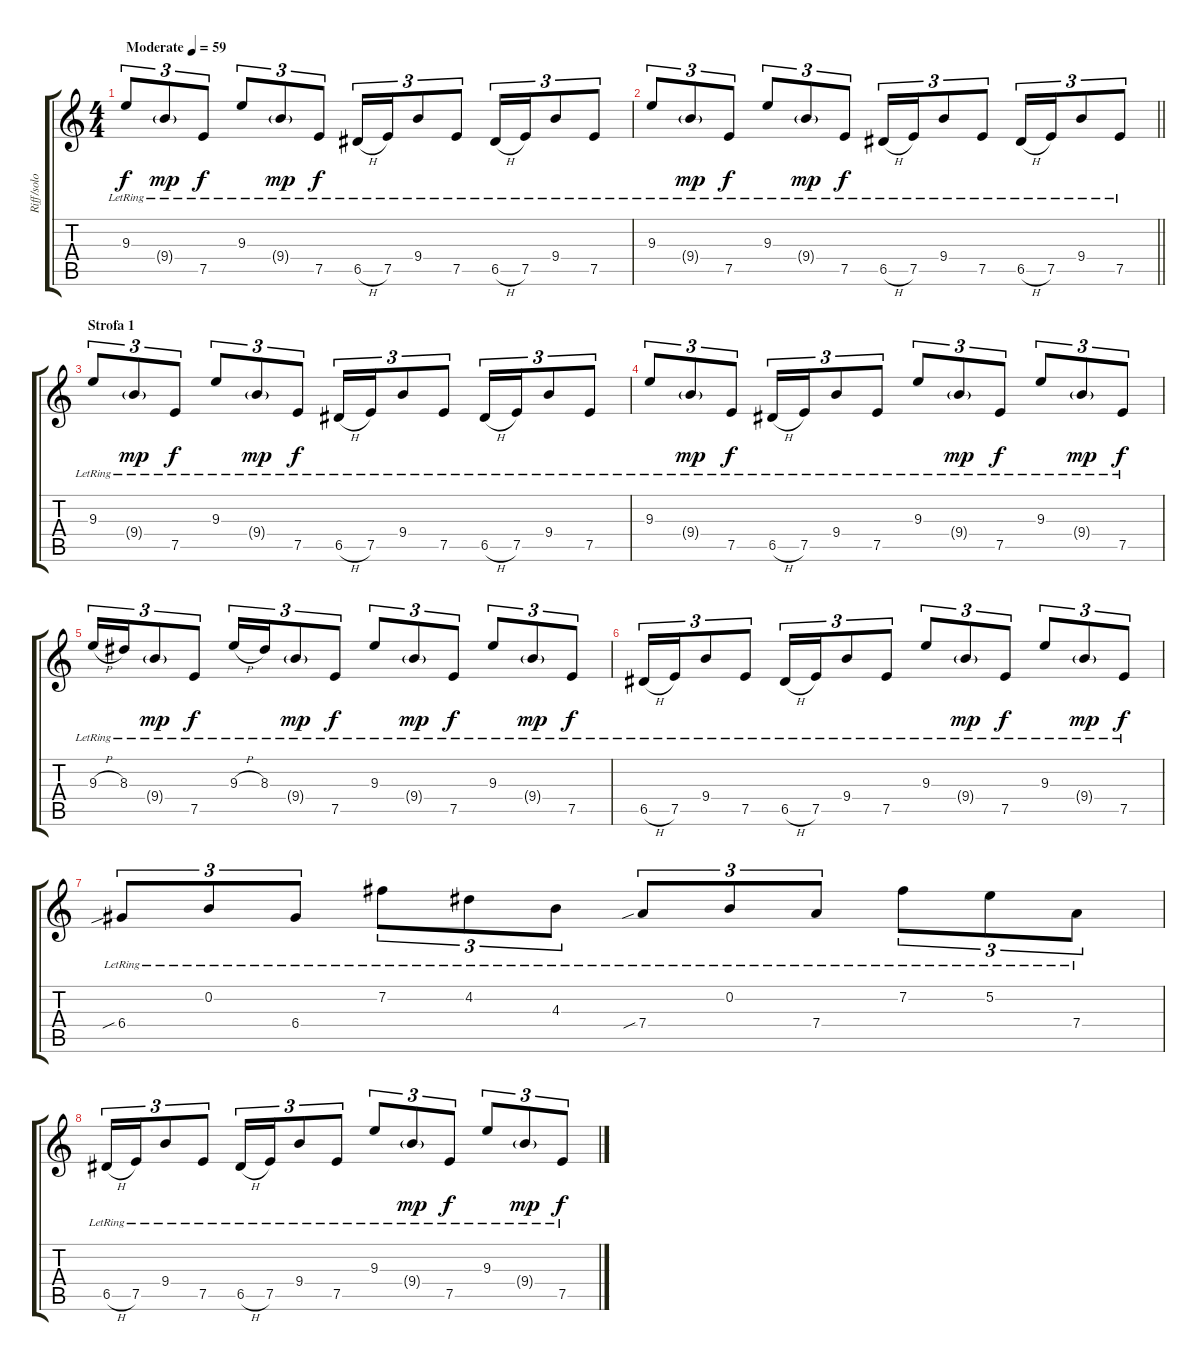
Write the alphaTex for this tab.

\track ("Riff/solo" "Riff/solo") {instrument electricguitarclean}
\staff {score tabs}
\tuning (E4 B3 G3 D3 A2 E2) {hide}
\ts (4 4)
\tempo (59 "Moderate")
\clef g2
\ks c
9.3{lr}.8{tu (3 2) dy f instrument electricguitarclean} 9.4{g lr}.8{tu (3 2) dy mp} 7.5{lr}.8{tu (3 2) dy f} 9.3{lr}.8{tu (3 2)} 9.4{g lr}.8{tu (3 2) dy mp} 7.5{lr}.8{tu (3 2) dy f} 6.5{h lr}.16{tu (3 2)} 7.5{lr}.16{tu (3 2)} 9.4{lr}.8{tu (3 2)} 7.5{lr}.8{tu (3 2)} 6.5{h lr}.16{tu (3 2)} 7.5{lr}.16{tu (3 2)} 9.4{lr}.8{tu (3 2)} 7.5{lr}.8{tu (3 2)} |
\barLineRight lightlight
9.3{lr}.8{tu (3 2)} 9.4{g lr}.8{tu (3 2) dy mp} 7.5{lr}.8{tu (3 2) dy f} 9.3{lr}.8{tu (3 2)} 9.4{g lr}.8{tu (3 2) dy mp} 7.5{lr}.8{tu (3 2) dy f} 6.5{h lr}.16{tu (3 2)} 7.5{lr}.16{tu (3 2)} 9.4{lr}.8{tu (3 2)} 7.5{lr}.8{tu (3 2)} 6.5{h lr}.16{tu (3 2)} 7.5{lr}.16{tu (3 2)} 9.4{lr}.8{tu (3 2)} 7.5{lr}.8{tu (3 2)} |
\section ("" "Strofa 1")
9.3{lr}.8{tu (3 2)} 9.4{g lr}.8{tu (3 2) dy mp} 7.5{lr}.8{tu (3 2) dy f} 9.3{lr}.8{tu (3 2)} 9.4{g lr}.8{tu (3 2) dy mp} 7.5{lr}.8{tu (3 2) dy f} 6.5{h lr}.16{tu (3 2)} 7.5{lr}.16{tu (3 2)} 9.4{lr}.8{tu (3 2)} 7.5{lr}.8{tu (3 2)} 6.5{h lr}.16{tu (3 2)} 7.5{lr}.16{tu (3 2)} 9.4{lr}.8{tu (3 2)} 7.5{lr}.8{tu (3 2)} |
9.3{lr}.8{tu (3 2)} 9.4{g lr}.8{tu (3 2) dy mp} 7.5{lr}.8{tu (3 2) dy f} 6.5{h lr}.16{tu (3 2)} 7.5{lr}.16{tu (3 2)} 9.4{lr}.8{tu (3 2)} 7.5{lr}.8{tu (3 2)} 9.3{lr}.8{tu (3 2)} 9.4{g lr}.8{tu (3 2) dy mp} 7.5{lr}.8{tu (3 2) dy f} 9.3{lr}.8{tu (3 2)} 9.4{g lr}.8{tu (3 2) dy mp} 7.5{lr}.8{tu (3 2) dy f} |
9.3{h lr}.16{tu (3 2)} 8.3{lr}.16{tu (3 2)} 9.4{g lr}.8{tu (3 2) dy mp} 7.5{lr}.8{tu (3 2) dy f} 9.3{h lr}.16{tu (3 2)} 8.3{lr}.16{tu (3 2)} 9.4{g lr}.8{tu (3 2) dy mp} 7.5{lr}.8{tu (3 2) dy f} 9.3{lr}.8{tu (3 2)} 9.4{g lr}.8{tu (3 2) dy mp} 7.5{lr}.8{tu (3 2) dy f} 9.3{lr}.8{tu (3 2)} 9.4{g lr}.8{tu (3 2) dy mp} 7.5{lr}.8{tu (3 2) dy f} |
6.5{h lr}.16{tu (3 2)} 7.5{lr}.16{tu (3 2)} 9.4{lr}.8{tu (3 2)} 7.5{lr}.8{tu (3 2)} 6.5{h lr}.16{tu (3 2)} 7.5{lr}.16{tu (3 2)} 9.4{lr}.8{tu (3 2)} 7.5{lr}.8{tu (3 2)} 9.3{lr}.8{tu (3 2)} 9.4{g lr}.8{tu (3 2) dy mp} 7.5{lr}.8{tu (3 2) dy f} 9.3{lr}.8{tu (3 2)} 9.4{g lr}.8{tu (3 2) dy mp} 7.5{lr}.8{tu (3 2) dy f} |
6.4{sib lr}.8{tu (3 2)} 0.2{lr}.8{tu (3 2)} 6.4{lr}.8{tu (3 2)} 7.2{lr}.8{tu (3 2)} 4.2{lr}.8{tu (3 2)} 4.3{lr}.8{tu (3 2)} 7.4{sib lr}.8{tu (3 2)} 0.2{lr}.8{tu (3 2)} 7.4{lr}.8{tu (3 2)} 7.2{lr}.8{tu (3 2)} 5.2{lr}.8{tu (3 2)} 7.4{lr}.8{tu (3 2)} |
6.5{h lr}.16{tu (3 2)} 7.5{lr}.16{tu (3 2)} 9.4{lr}.8{tu (3 2)} 7.5{lr}.8{tu (3 2)} 6.5{h lr}.16{tu (3 2)} 7.5{lr}.16{tu (3 2)} 9.4{lr}.8{tu (3 2)} 7.5{lr}.8{tu (3 2)} 9.3{lr}.8{tu (3 2)} 9.4{g lr}.8{tu (3 2) dy mp} 7.5{lr}.8{tu (3 2) dy f} 9.3{lr}.8{tu (3 2)} 9.4{g lr}.8{tu (3 2) dy mp} 7.5{lr}.8{tu (3 2) dy f}
